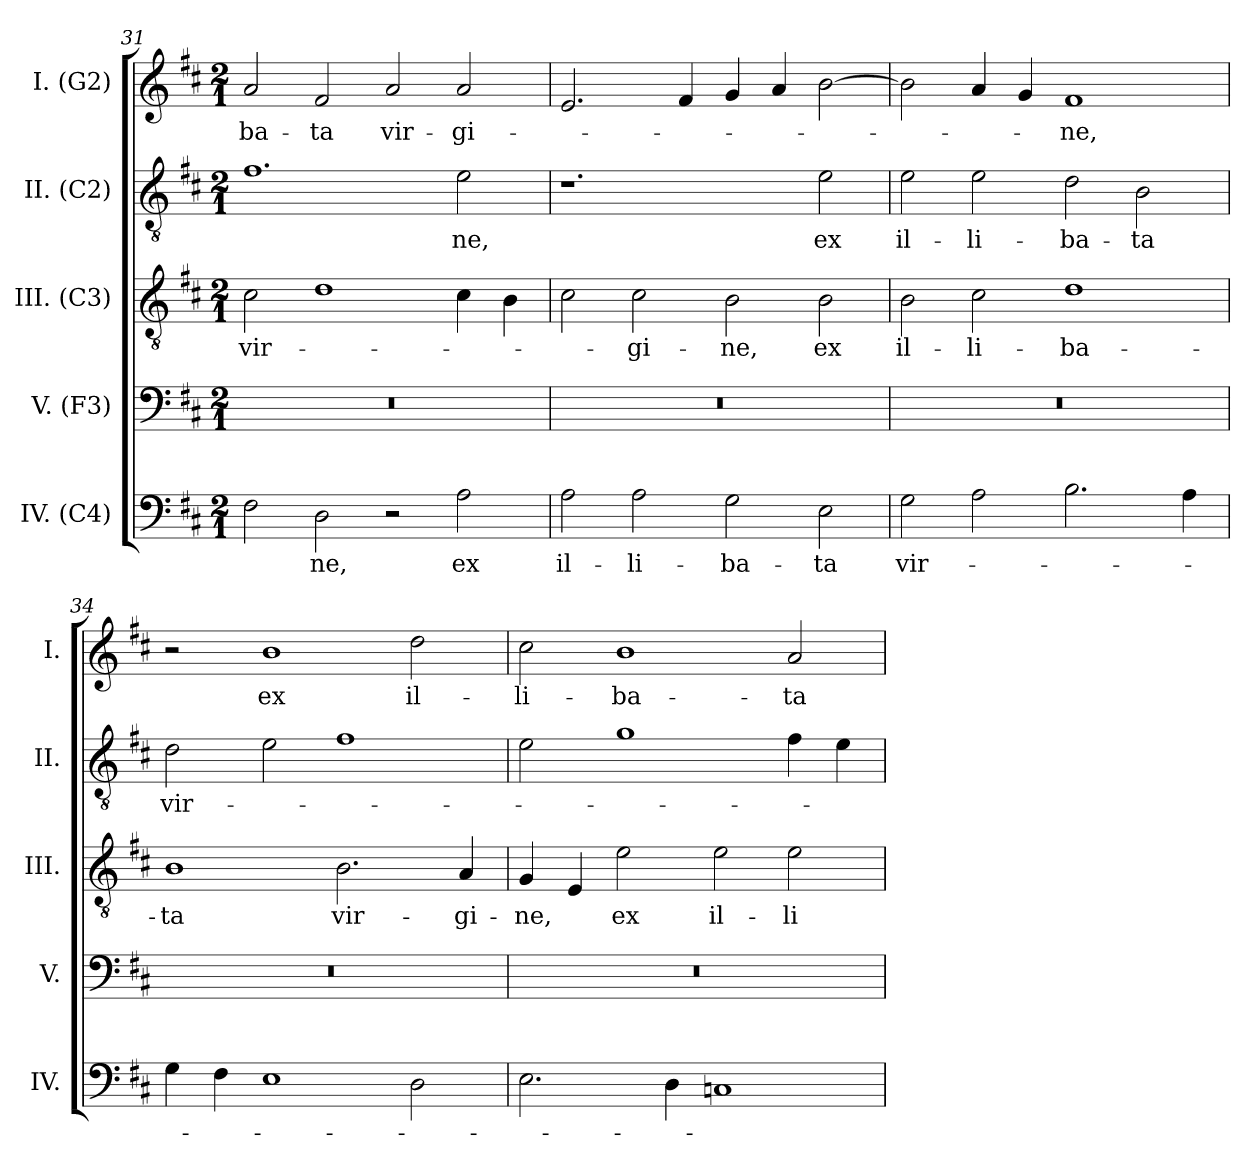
**kern	**text	**kern	**kern	**text	**kern	**text	**kern	**text
*part5	*part5	*part4	*part3	*part3	*part2	*part2	*part1	*part1
*staff5	*staff5	*staff4	*staff3	*staff3	*staff2	*staff2	*staff1	*staff1
*I"IV. (C4)	*	*I"V. (F3)	*I"III. (C3)	*	*I"II. (C2)	*	*I"I. (G2)	*
*I'IV.	*	*I'V.	*I'III.	*	*I'II.	*	*I'I.	*
!!LO:LB:g=z
*clefF4	*	*clefF4	*clefGv2	*	*clefGv2	*	*clefG2	*
*	*	*	*ITrd7c12	*	*	*	*	*
*k[f#c#]	*	*k[f#c#]	*k[f#c#]	*	*k[f#c#]	*	*k[f#c#]	*
*D:	*	*D:	*D:	*	*D:	*	*D:	*
*M2/1	*	*M2/1	*M2/1	*	*M2/1	*	*M2/1	*
=31	=31	=31	=31	=31	=31	=31	=31	=31
!	!	!LO:N:vis=1	!	!	!	!	!	!
!	!	!	!	!LO:LY:b:color=#000000	!	!	!	!
!	!	!	!	!	!	!	!	!LO:LY:b:color=#000000
2F#i\	.	0r	2C#i\	vir-	1.f#i	.	2ai/	-ba-
!	!LO:LY:b:color=#000000	!	!	!	!	!	!	!
!	!	!	!	!	!	!	!	!LO:LY:b:color=#000000
2Di\	-ne,	.	1Di	.	.	.	2f#i/	-ta
!	!	!	!	!	!	!	!	!LO:LY:b:color=#000000
2r	.	.	.	.	.	.	2ai/	vir-
!	!LO:LY:b:color=#000000	!	!	!	!	!	!	!
!	!	!	!	!	!	!LO:LY:b:color=#000000	!	!
!	!	!	!	!	!	!	!	!LO:LY:b:color=#000000
2Ai\	ex	.	4C#i\	.	2ei\	-ne,	2ai/	-gi-
.	.	.	4BBi\	.	.	.	.	.
=32	=32	=32	=32	=32	=32	=32	=32	=32
!	!LO:LY:b:color=#000000	!LO:N:vis=1	!	!	!	!	!	!
2Ai\	il-	0r	2C#i\	.	1.r	.	2.ei/	.
!	!LO:LY:b:color=#000000	!	!	!	!	!	!	!
!	!	!	!	!LO:LY:b:color=#000000	!	!	!	!
2Ai\	-li-	.	2C#i\	-gi-	.	.	.	.
.	.	.	.	.	.	.	4f#i/	.
!	!LO:LY:b:color=#000000	!	!	!	!	!	!	!
!	!	!	!	!LO:LY:b:color=#000000	!	!	!	!
2Gi\	-ba-	.	2BBi\	-ne,	.	.	4gi/	.
.	.	.	.	.	.	.	4ai/	.
!	!LO:LY:b:color=#000000	!	!	!	!	!	!	!
!	!	!	!	!LO:LY:b:color=#000000	!	!	!	!
!	!	!	!	!	!	!LO:LY:b:color=#000000	!	!
2Ei\	-ta	.	2BBi\	ex	2ei\	ex	[2bi\	.
=33	=33	=33	=33	=33	=33	=33	=33	=33
!	!LO:LY:b:color=#000000	!LO:N:vis=1	!	!	!	!	!	!
!	!	!	!	!LO:LY:b:color=#000000	!	!	!	!
!	!	!	!	!	!	!LO:LY:b:color=#000000	!	!
2Gi\	vir-	0r	2BBi\	il-	2ei\	il-	2bi\]	.
!	!	!	!	!LO:LY:b:color=#000000	!	!	!	!
!	!	!	!	!	!	!LO:LY:b:color=#000000	!	!
2Ai\	.	.	2C#i\	-li-	2ei\	-li-	4ai/	.
.	.	.	.	.	.	.	4gi/	.
!	!	!	!	!LO:LY:b:color=#000000	!	!	!	!
!	!	!	!	!	!	!LO:LY:b:color=#000000	!	!
!	!	!	!	!	!	!	!	!LO:LY:b:color=#000000
2.Bi\	.	.	1Di	-ba-	2di\	-ba-	1f#i	-ne,
!	!	!	!	!	!	!LO:LY:b:color=#000000	!	!
.	.	.	.	.	2Bi\	-ta	.	.
4Ai\	.	.	.	.	.	.	.	.
=34	=34	=34	=34	=34	=34	=34	=34	=34
!	!	!LO:N:vis=1	!	!	!	!	!	!
!	!	!	!	!LO:LY:b:color=#000000	!	!	!	!
!	!	!	!	!	!	!LO:LY:b:color=#000000	!	!
4Gi\	.	0r	1BBi	-ta	2di\	vir-	2r	.
4F#i\	.	.	.	.	.	.	.	.
!	!	!	!	!	!	!	!	!LO:LY:b:color=#000000
1Ei	.	.	.	.	2ei\	.	1bi	ex
!	!	!	!	!LO:LY:b:color=#000000	!	!	!	!
.	.	.	2.BBi\	vir-	1f#i	.	.	.
!	!	!	!	!	!	!	!	!LO:LY:b:color=#000000
2Di\	.	.	.	.	.	.	2ddi\	il-
!	!	!	!	!LO:LY:b:color=#000000	!	!	!	!
.	.	.	4AAi/	-gi-	.	.	.	.
=35	=35	=35	=35	=35	=35	=35	=35	=35
!	!	!LO:N:vis=1	!	!	!	!	!	!
!	!	!	!	!LO:LY:b:color=#000000	!	!	!	!
!	!	!	!	!	!	!	!	!LO:LY:b:color=#000000
2.Ei\	.	0r	4GGi/	-ne,	2ei\	.	2cc#i\	-li-
.	.	.	4EEi/	.	.	.	.	.
!	!	!	!	!LO:LY:b:color=#000000	!	!	!	!
!	!	!	!	!	!	!	!	!LO:LY:b:color=#000000
.	.	.	2Ei\	ex	1gi	.	1bi	-ba-
4Di\	.	.	.	.	.	.	.	.
!	!	!	!	!LO:LY:b:color=#000000	!	!	!	!
1Ci	.	.	2Ei\	il-	.	.	.	.
!	!	!	!	!LO:LY:b:color=#000000	!	!	!	!
!	!	!	!	!	!	!	!	!LO:LY:b:color=#000000
.	.	.	2Ei\	-li-	4f#i\	.	2ai/	-ta
.	.	.	.	.	4ei\	.	.	.
=	=	=	=	=	=	=	=	=
*-	*-	*-	*-	*-	*-	*-	*-	*-
